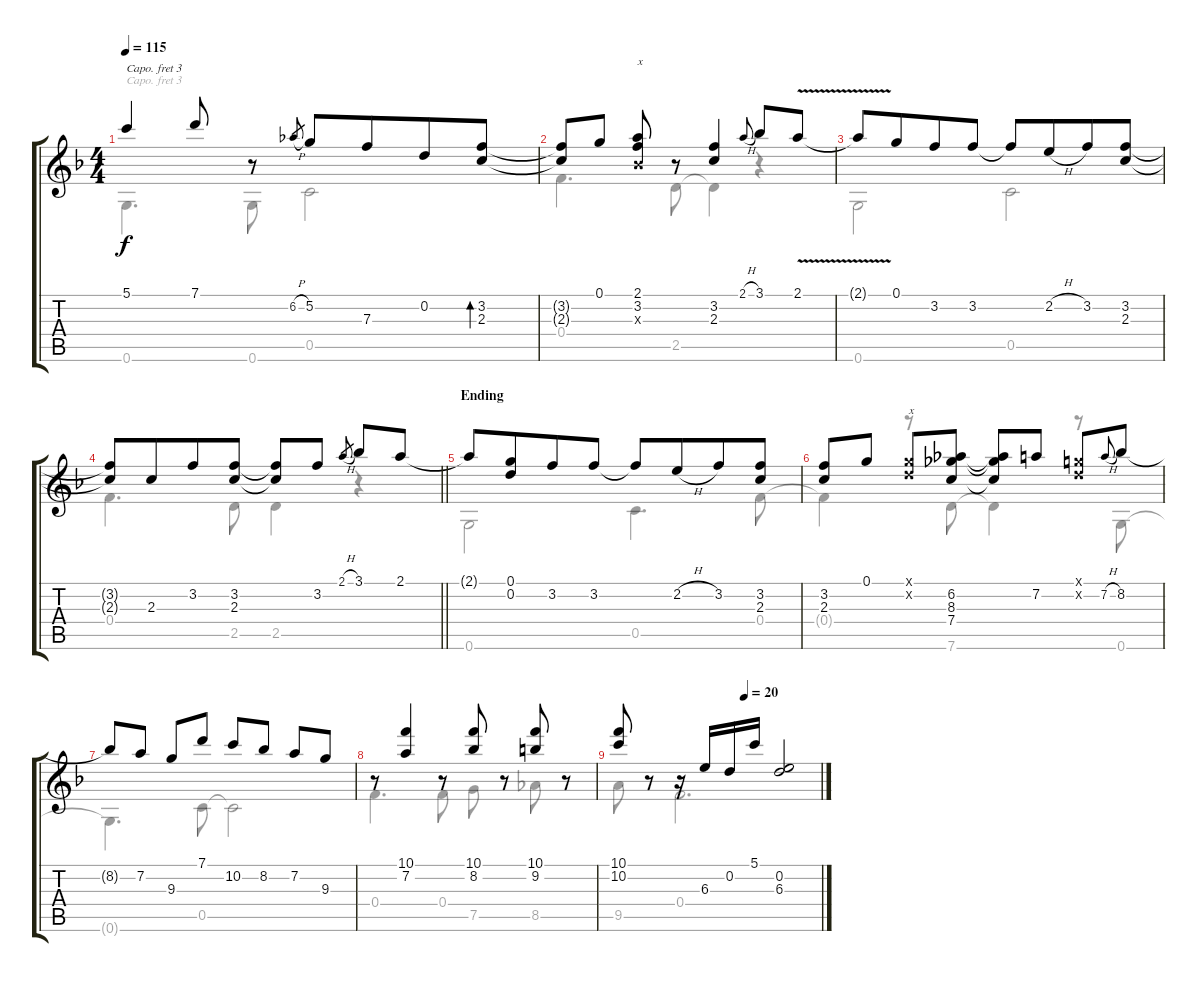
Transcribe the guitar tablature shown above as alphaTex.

\track "" {instrument acousticguitarsteel}
\staff {score tabs}
\capo 3
\tuning (E4 B3 G3 D3 A2 E2) {hide}
\voice
\ts (4 4)
\tempo 115
\clef g2
\ks f
5.1.4{dy f} 7.1.8 r.8 6.2{h}.8{gr} 5.2.8 7.3.8{beam merge} 0.2.8 (3.2 2.3).8{bd 60} |
(3.2{t} 2.3{t}).8 0.1.8 (2.1 3.2 0.3{x}).8{txt "x"} r.8 (3.2 2.3).4 2.1{h}.8{gr onbeat} 3.1.8 2.1{v}.8 |
2.1{t}.8 0.1.8{beam merge} 3.2.8 3.2.8 3.2{t}.8 2.2{h}.8{beam merge} 3.2.8 (3.2 2.3).8 |
\barLineRight lightlight
(3.2{t} 2.3{t}).8 2.3.8{beam merge} 3.2.8 (3.2 2.3).8 (3.2{t} 2.3{t}).8 3.2.8 2.1{h}.8{gr beam merge} 3.1.8 2.1.8 |
\section ("" "Ending")
2.1{t}.8 (0.1 0.2).8{beam merge} 3.2.8 3.2.8 3.2{t}.8 2.2{h}.8{beam merge} 3.2.8 (3.2 2.3).8 |
(3.2 2.3).8 0.1.8 (0.1{x} 0.2{x}).8{txt "x"} (6.2 8.3 7.4).8 (6.2{t} 8.3{t} 7.4{t}).8 7.2.8 (0.1{x} 0.2{x}).8 7.2{h}.8{gr onbeat} 8.2.8 |
8.2{t}.8 7.2.8 9.3.8 7.1.8 10.2.8 8.2.8 7.2.8 9.3.8 |
r.8 (10.1 7.2).4 r.8 (10.1 8.2).8 r.8 (10.1 9.2).8 r.8 |
\tempo (20 0.625)
(10.1 10.2).8 r.8 r.16 6.3.16 0.2.16 5.1.16 (0.2 6.3).2
\voice
\clef g2
\ottava regular
\simile none
\ks f
0.6.4{d dy f} 0.6.8 0.5.2 |
0.4.4{d} 2.5.8 2.5{t}.4 r.4 |
0.6.2 0.5.2 |
\barLineRight lightlight
0.4.4{d} 2.5.8 2.5.4 r.4 |
0.6.2 0.5.4{d} 0.4.8 |
0.4{t}.4 r.8 7.6.8 7.6{t}.4 r.8 0.6.8 |
0.6{t}.4{d} 0.5.8 0.5{t}.2 |
0.4.4{d} 0.4.8 7.5.8 r.8 8.5.8 r.8 |
9.5.8 r.8 0.4.2{d}
